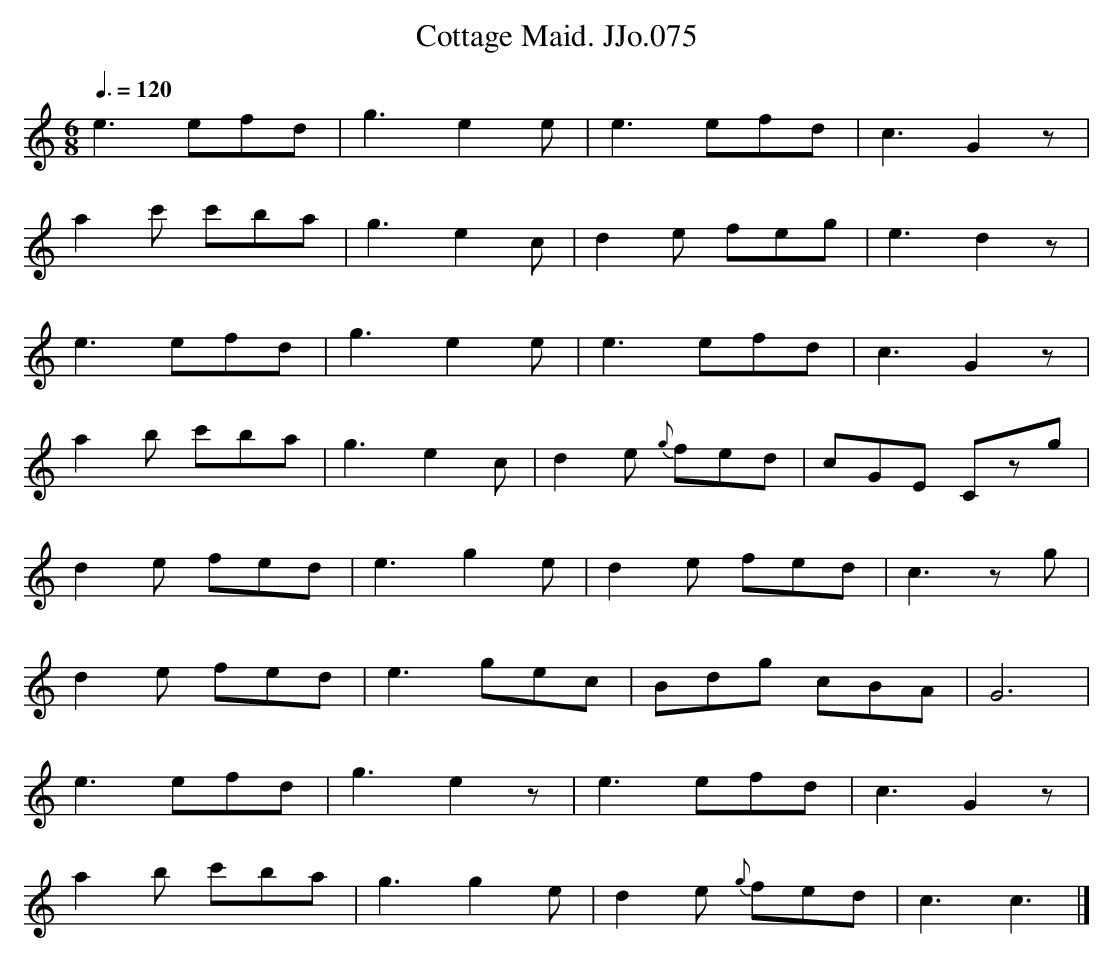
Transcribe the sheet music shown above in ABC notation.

X:1
T:Cottage Maid. JJo.075
M:6/8
L:1/8
Q:3/8=120
K:C
e3efd|g3e2e|e3efd|c3G2z|
a2c' c'ba|g3e2c|d2e feg|e3d2z|
e3efd|g3e2e|e3efd|c3G2z|
a2b c'ba|g3e2c|d2e {g}fed|cGE Czg|
d2e fed|e3g2e|d2e fed|c3zg|
d2e fed|e3 gec|Bdg cBA|G6|
e3efd|g3e2z|e3efd|c3G2z|
a2b c'ba|g3g2e|d2e {g}fed|c3c3|]
